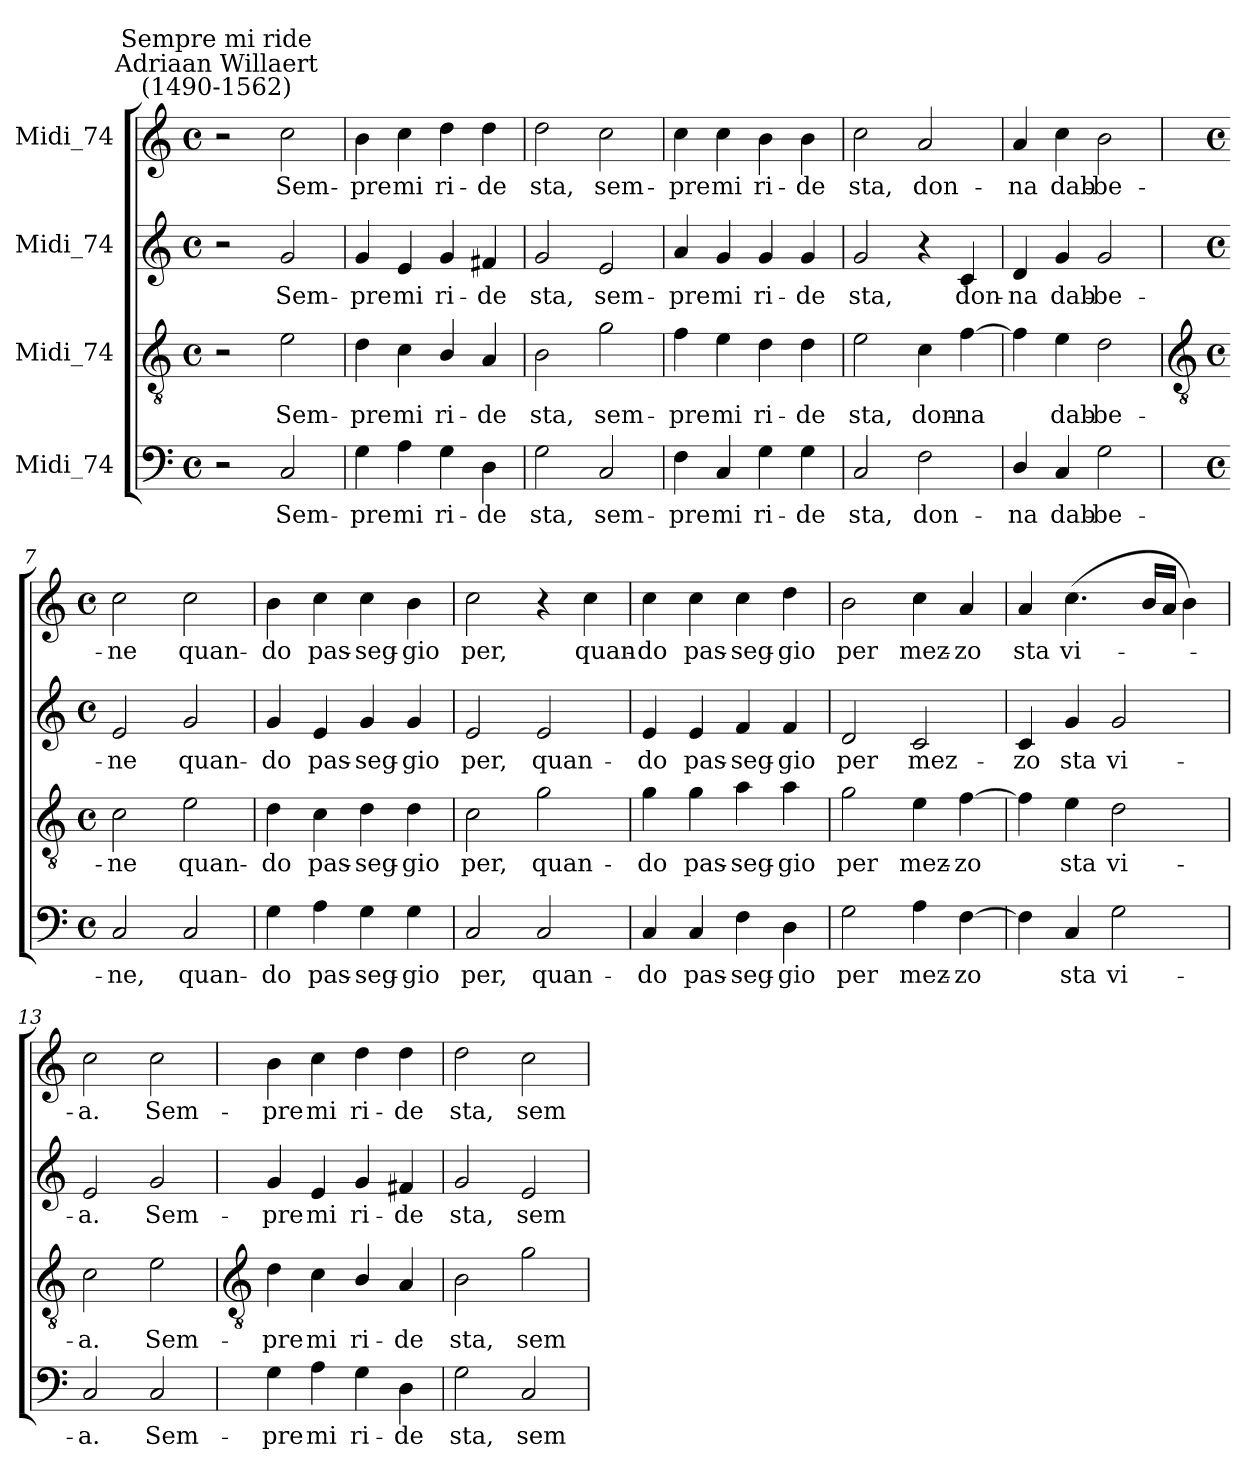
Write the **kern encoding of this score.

**kern	**text	**kern	**text	**kern	**text	**kern	**text
*part4	*part4	*part3	*part3	*part2	*part2	*part1	*part1
*staff4	*staff4	*staff3	*staff3	*staff2	*staff2	*staff1	*staff1
*I"Midi_74	*	*I"Midi_74	*	*I"Midi_74	*	*I"Midi_74	*
*clefF4	*	*clefGv2	*	*clefG2	*	*clefG2	*
*k[]	*	*k[]	*	*k[]	*	*k[]	*
*C:	*	*C:	*	*C:	*	*C:	*
*M4/4	*	*M4/4	*	*M4/4	*	*M4/4	*
*met(c)	*	*met(c)	*	*met(c)	*	*met(c)	*
=1	=1	=1	=1	=1	=1	=1	=1
!	!	!	!	!	!	!LO:TX:a:cj:t=Adriaan Willaert\n(1490-1562)	!
!	!	!	!	!	!	!LO:TX:a:cj:t=Sempre mi ride	!
2r	.	2r	.	2r	.	2r	.
!	!LO:LY:b	!	!LO:LY:b	!	!LO:LY:b	!	!LO:LY:b
2C	Sem-	2e	Sem-	2g	Sem-	2cc	Sem-
=2	=2	=2	=2	=2	=2	=2	=2
!	!LO:LY:b	!	!LO:LY:b	!	!LO:LY:b	!	!LO:LY:b
4G	-pre	4d	-pre	4g	-pre	4b	-pre
!	!LO:LY:b	!	!LO:LY:b	!	!LO:LY:b	!	!LO:LY:b
4A	mi	4c	mi	4e	mi	4cc	mi
!	!LO:LY:b	!	!LO:LY:b	!	!LO:LY:b	!	!LO:LY:b
4G	ri-	4B/	ri-	4g	ri-	4dd	ri-
!	!LO:LY:b	!	!LO:LY:b	!	!LO:LY:b	!	!LO:LY:b
4D	-de	4A	-de	4f#X	-de	4dd	-de
=3	=3	=3	=3	=3	=3	=3	=3
!	!LO:LY:b	!	!LO:LY:b	!	!LO:LY:b	!	!LO:LY:b
2G	sta,	2B	sta,	2g	sta,	2dd	sta,
!	!LO:LY:b	!	!LO:LY:b	!	!LO:LY:b	!	!LO:LY:b
2C	sem-	2g	sem-	2e	sem-	2cc	sem-
=4	=4	=4	=4	=4	=4	=4	=4
!	!LO:LY:b	!	!LO:LY:b	!	!LO:LY:b	!	!LO:LY:b
4F	-pre	4f	-pre	4a	-pre	4cc	-pre
!	!LO:LY:b	!	!LO:LY:b	!	!LO:LY:b	!	!LO:LY:b
4C	mi	4e	mi	4g	mi	4cc	mi
!	!LO:LY:b	!	!LO:LY:b	!	!LO:LY:b	!	!LO:LY:b
4G	ri-	4d	ri-	4g	ri-	4b	ri-
!	!LO:LY:b	!	!LO:LY:b	!	!LO:LY:b	!	!LO:LY:b
4G	-de	4d	-de	4g	-de	4b	-de
=5	=5	=5	=5	=5	=5	=5	=5
!	!LO:LY:b	!	!LO:LY:b	!	!LO:LY:b	!	!LO:LY:b
2C	sta,	2e	sta,	2g	sta,	2cc	sta,
!	!LO:LY:b	!	!LO:LY:b	!	!	!	!LO:LY:b
2F	don-	4c	don-	4r	.	2a	don-
!	!	!	!LO:LY:b	!	!LO:LY:b	!	!
.	.	[4f	-na	4c	don-	.	.
=6	=6	=6	=6	=6	=6	=6	=6
!	!LO:LY:b	!	!	!	!LO:LY:b	!	!LO:LY:b
4D/	-na	4f]	.	4d	-na	4a	-na
!	!LO:LY:b	!	!LO:LY:b	!	!LO:LY:b	!	!LO:LY:b
4C	dab-	4e	dab-	4g	dab-	4cc	dab-
!	!LO:LY:b	!	!LO:LY:b	!	!LO:LY:b	!	!LO:LY:b
2G	-be-	2d	-be-	2g	-be-	2b	-be-
!!LO:LB:g=z
=7	=7	=7	=7	=7	=7	=7	=7
*	*	*clefGv2	*	*	*	*	*
*M4/4	*	*M4/4	*	*M4/4	*	*M4/4	*
*met(c)	*	*met(c)	*	*met(c)	*	*met(c)	*
!	!LO:LY:b	!	!LO:LY:b	!	!LO:LY:b	!	!LO:LY:b
2C	-ne,	2c	-ne	2e	-ne	2cc	-ne
!	!LO:LY:b	!	!LO:LY:b	!	!LO:LY:b	!	!LO:LY:b
2C	quan-	2e	quan-	2g	quan-	2cc	quan-
=8	=8	=8	=8	=8	=8	=8	=8
!	!LO:LY:b	!	!LO:LY:b	!	!LO:LY:b	!	!LO:LY:b
4G	-do	4d	-do	4g	-do	4b	-do
!	!LO:LY:b	!	!LO:LY:b	!	!LO:LY:b	!	!LO:LY:b
4A	pas-	4c	pas-	4e	pas-	4cc	pas-
!	!LO:LY:b	!	!LO:LY:b	!	!LO:LY:b	!	!LO:LY:b
4G	-seg-	4d	-seg-	4g	-seg-	4cc	-seg-
!	!LO:LY:b	!	!LO:LY:b	!	!LO:LY:b	!	!LO:LY:b
4G	-gio	4d	-gio	4g	-gio	4b	-gio
=9	=9	=9	=9	=9	=9	=9	=9
!	!LO:LY:b	!	!LO:LY:b	!	!LO:LY:b	!	!LO:LY:b
2C	per,	2c	per,	2e	per,	2cc	per,
!	!LO:LY:b	!	!LO:LY:b	!	!LO:LY:b	!	!
2C	quan-	2g	quan-	2e	quan-	4r	.
!	!	!	!	!	!	!	!LO:LY:b
.	.	.	.	.	.	4cc	quan-
=10	=10	=10	=10	=10	=10	=10	=10
!	!LO:LY:b	!	!LO:LY:b	!	!LO:LY:b	!	!LO:LY:b
4C	-do	4g	-do	4e	-do	4cc	-do
!	!LO:LY:b	!	!LO:LY:b	!	!LO:LY:b	!	!LO:LY:b
4C	pas-	4g	pas-	4e	pas-	4cc	pas-
!	!LO:LY:b	!	!LO:LY:b	!	!LO:LY:b	!	!LO:LY:b
4F	-seg-	4a	-seg-	4f	-seg-	4cc	-seg-
!	!LO:LY:b	!	!LO:LY:b	!	!LO:LY:b	!	!LO:LY:b
4D	-gio	4a	-gio	4f	-gio	4dd	-gio
=11	=11	=11	=11	=11	=11	=11	=11
!	!LO:LY:b	!	!LO:LY:b	!	!LO:LY:b	!	!LO:LY:b
2G	per	2g	per	2d	per	2b	per
!	!LO:LY:b	!	!LO:LY:b	!	!LO:LY:b	!	!LO:LY:b
4A	mez-	4e	mez-	2c	mez-	4cc	mez-
!	!LO:LY:b	!	!LO:LY:b	!	!	!	!LO:LY:b
[4F	-zo	[4f	-zo	.	.	4a	-zo
=12	=12	=12	=12	=12	=12	=12	=12
!	!	!	!	!	!LO:LY:b	!	!LO:LY:b
4F]	.	4f]	.	4c	-zo	4a	sta
!	!LO:LY:b	!	!LO:LY:b	!	!LO:LY:b	!	!LO:LY:b
4C	sta	4e	sta	4g	sta	(>4.cc	vi-
!	!LO:LY:b	!	!LO:LY:b	!	!LO:LY:b	!	!
2G	vi-	2d	vi-	2g	vi-	.	.
.	.	.	.	.	.	16bLL	.
.	.	.	.	.	.	16aJJ	.
.	.	.	.	.	.	4b)	.
=13	=13	=13	=13	=13	=13	=13	=13
!	!LO:LY:b	!	!LO:LY:b	!	!LO:LY:b	!	!LO:LY:b
2C	-a.	2c	-a.	2e	-a.	2cc	a.
!	!LO:LY:b	!	!LO:LY:b	!	!LO:LY:b	!	!LO:LY:b
2C	Sem-	2e	Sem-	2g	Sem-	2cc	Sem-
!!LO:LB:g=z
=14	=14	=14	=14	=14	=14	=14	=14
*	*	*clefGv2	*	*	*	*	*
!	!LO:LY:b	!	!LO:LY:b	!	!LO:LY:b	!	!LO:LY:b
4G	-pre	4d	-pre	4g	-pre	4b	-pre
!	!LO:LY:b	!	!LO:LY:b	!	!LO:LY:b	!	!LO:LY:b
4A	mi	4c	mi	4e	mi	4cc	mi
!	!LO:LY:b	!	!LO:LY:b	!	!LO:LY:b	!	!LO:LY:b
4G	ri-	4B/	ri-	4g	ri-	4dd	ri-
!	!LO:LY:b	!	!LO:LY:b	!	!LO:LY:b	!	!LO:LY:b
4D	-de	4A	-de	4f#X	-de	4dd	-de
=15	=15	=15	=15	=15	=15	=15	=15
!	!LO:LY:b	!	!LO:LY:b	!	!LO:LY:b	!	!LO:LY:b
2G	sta,	2B	sta,	2g	sta,	2dd	sta,
!	!LO:LY:b	!	!LO:LY:b	!	!LO:LY:b	!	!LO:LY:b
2C	sem-	2g	sem-	2e	sem-	2cc	sem-
=	=	=	=	=	=	=	=
*-	*-	*-	*-	*-	*-	*-	*-
